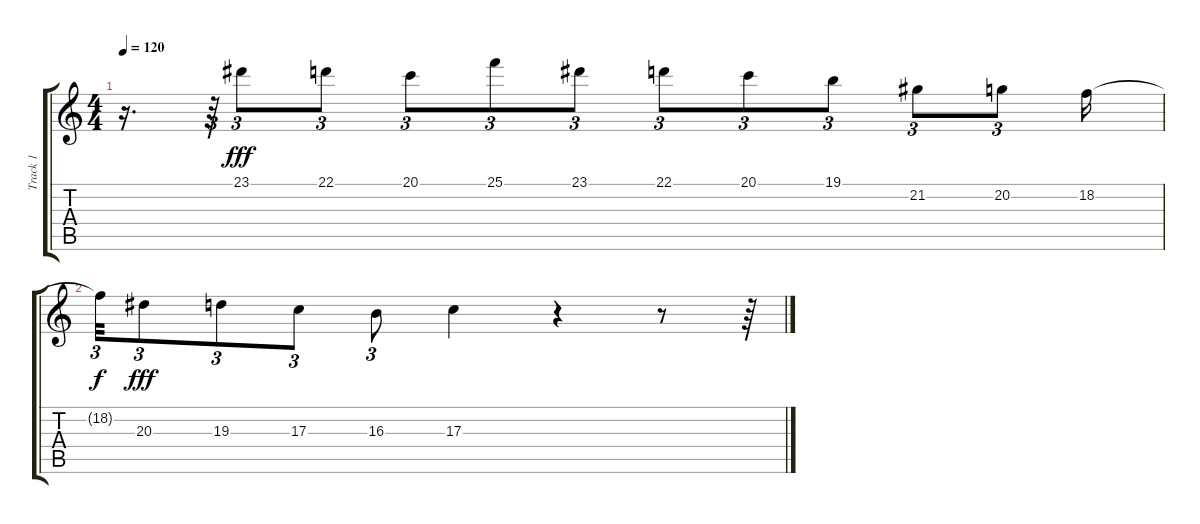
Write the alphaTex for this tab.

\track ("Track 1" "Track 1") {instrument acousticgrandpiano}
\staff {score tabs}
\tuning (E4 B3 G3 D3 A2 E2) {hide}
\ts (4 4)
\tempo 120
\clef g2
\ks c
r.16{d dy fff} r.64{tu (3 2)} 23.1.8{tu (3 2)} 22.1.8{tu (3 2)} 20.1.8{tu (3 2)} 25.1.8{tu (3 2)} 23.1.8{tu (3 2)} 22.1.8{tu (3 2)} 20.1.8{tu (3 2)} 19.1.8{tu (3 2)} 21.2.8{tu (3 2)} 20.2.8{tu (3 2)} 18.2.16 |
18.2{t}.32{tu (3 2) dy f} 20.3.8{tu (3 2) dy fff} 19.3.8{tu (3 2)} 17.3.8{tu (3 2)} 16.3.8{tu (3 2)} 17.3.4 r.4 r.8 r.64
